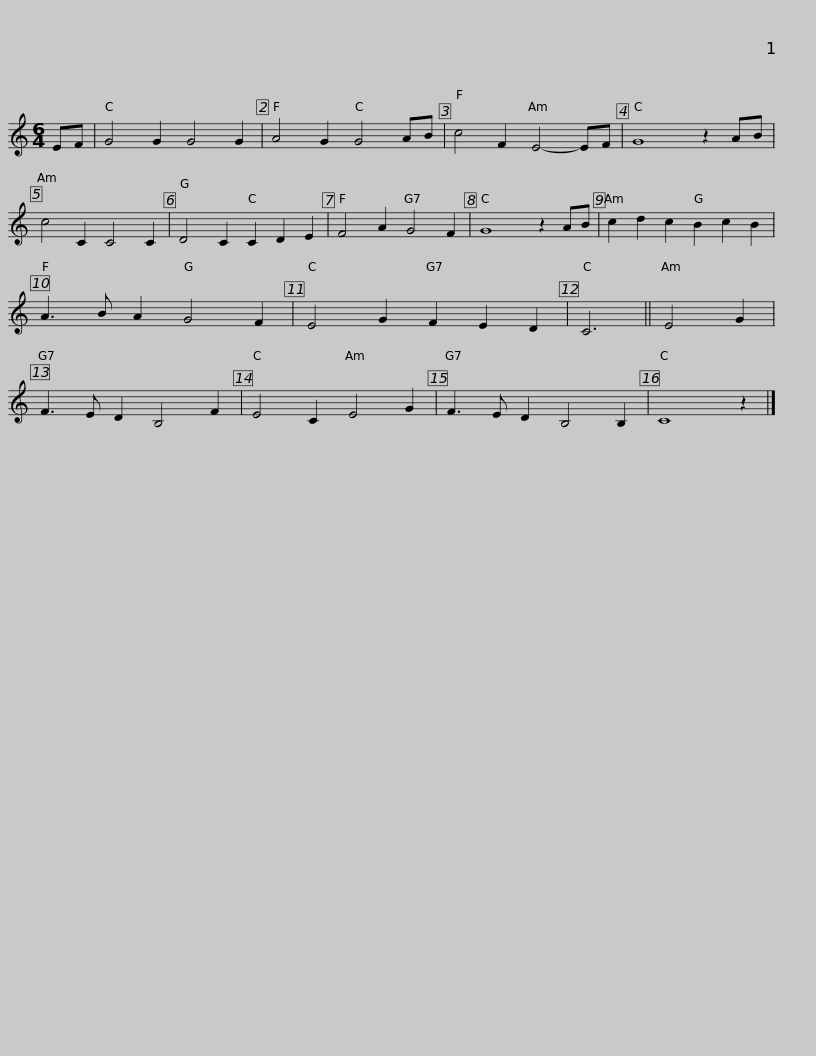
X:1
L:1/8
M:6/4
I:linebreak $
K:C
V:1 treble
V:1
 EF | G4 G2 G4 G2 | A4 G2 G4 AB | c4 F2 E4- EF | G8 z2 AB | %5
 c4 C2 C4 C2 | D4 C2 C2 D2 E2 | F4 A2 G4 F2 |$ G8 z2 AB | c2 d2 c2 B2 c2 B2 | %10
 A3 B A2 G4 F2 | E4 G2 F2 E2 D2 | C6 || E4 G2 | F3 E D2 B,4 F2 | %15
 E4 C2 E4 G2 |$ F3 E D2 B,4 B,2 | C8 z2 |] %18
